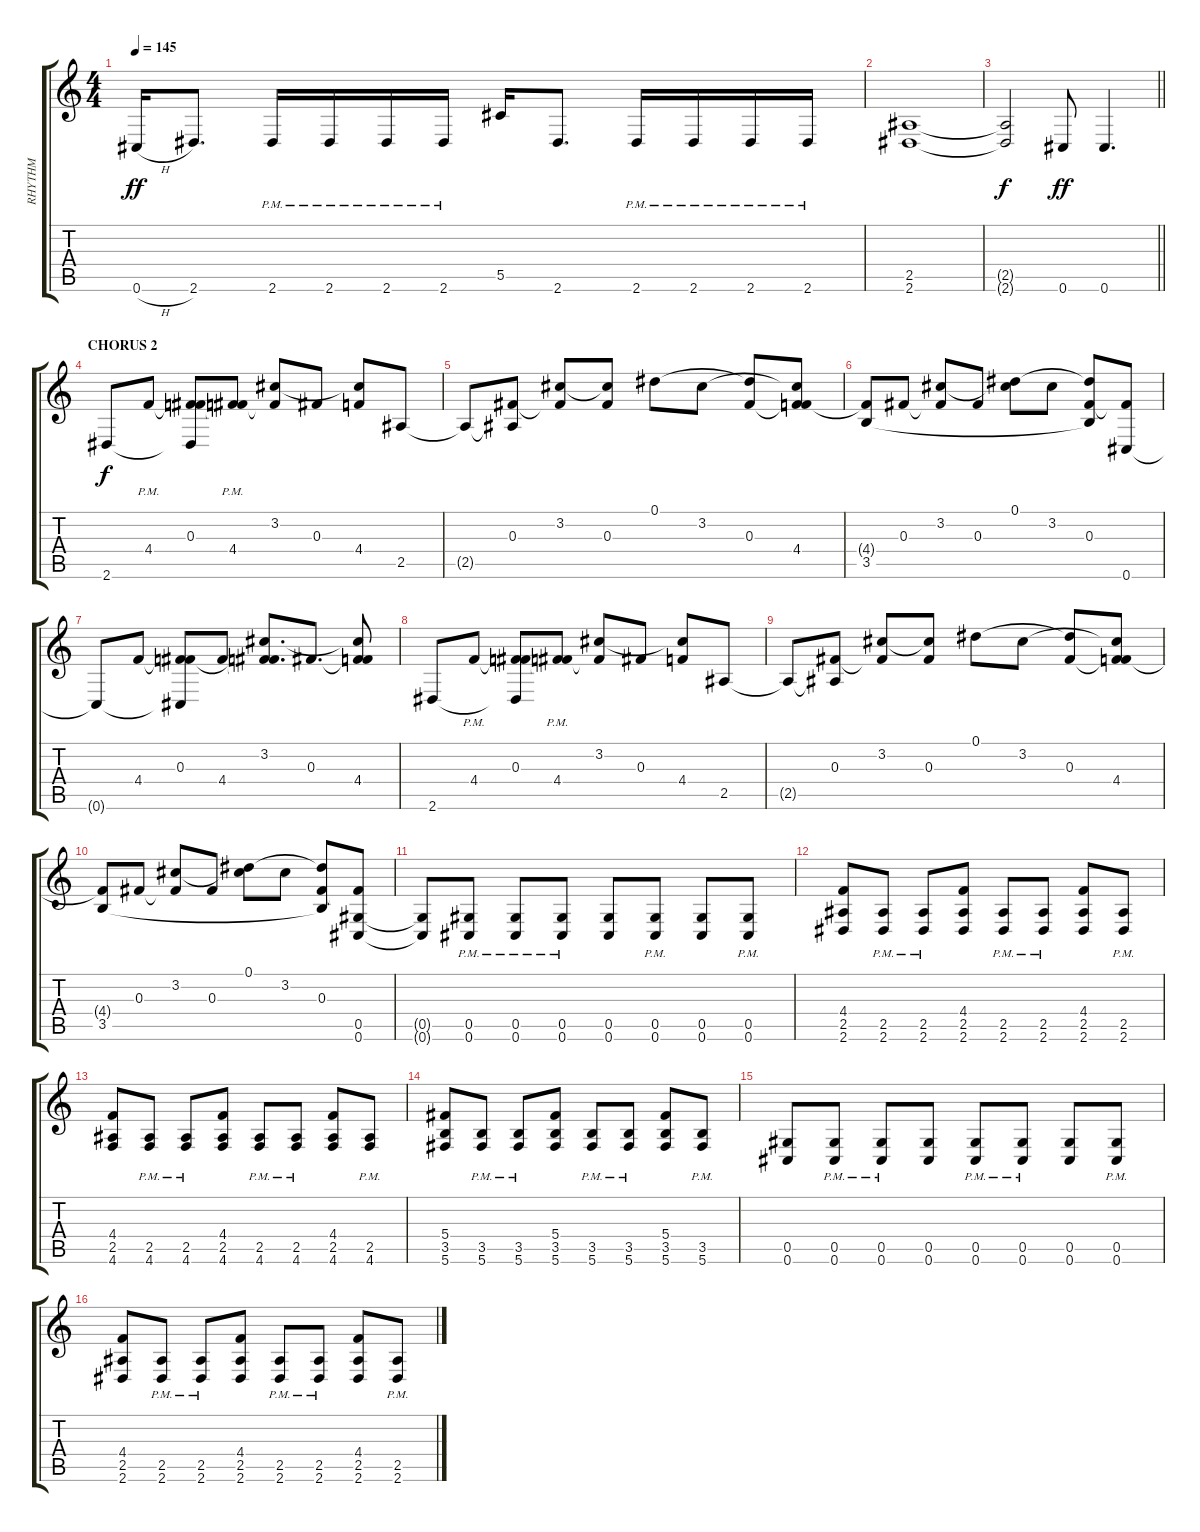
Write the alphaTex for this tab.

\track ("RHYTHM" "RHYTHM") {instrument overdrivenguitar}
\staff {score tabs}
\tuning (Eb4 Bb3 Gb3 Db3 Ab2 Db2) {hide}
\ts (4 4)
\tempo 145
\clef g2
\ks c
0.6{h}.16{dy ff} 2.6.8{d} 2.6{pm}.16 2.6{pm}.16 2.6{pm}.16 2.6{pm}.16 5.5.16 2.6.8{d} 2.6{pm}.16 2.6{pm}.16 2.6{pm}.16 2.6{pm}.16 |
(2.5 2.6).1 |
\barLineRight lightlight
(2.5{t} 2.6{t}).2{dy f} 0.6.8{dy ff} 0.6.4{d} |
\section ("" "CHORUS 2")
2.6.8{dy f} 4.4{pm}.8 (0.3 4.4{t} 2.6{t}).8 (0.3{t} 4.4{pm}).8 (3.2 4.4{t}).8 0.3.8 (3.2{t} 4.4).8 2.5.8 |
2.5{t}.8 (0.3 2.5{t}).8 (3.2 0.3{t}).8 (3.2{t} 0.3).8 0.1.8 3.2.8 (0.1{t} 0.3).8 (3.2{t} 0.3{t} 4.4).8 |
(4.4{t} 3.5).8 0.3.8 (3.2 0.3{t}).8 0.3.8 (0.1 3.2{t}).8 3.2.8 (0.1{t} 0.3 3.5{t}).8 (0.3{t} 0.6).8 |
0.6{t}.8 4.4.8 (0.3 4.4{t} 0.6{t}).8 4.4.8 (3.2 0.3{t} 4.4{t}).8{d} 0.3.8{d} (3.2{t} 0.3{t} 4.4).8 |
2.6.8 4.4{pm}.8 (0.3 4.4{t} 2.6{t}).8 (0.3{t} 4.4{pm}).8 (3.2 4.4{t}).8 0.3.8 (3.2{t} 4.4).8 2.5.8 |
2.5{t}.8 (0.3 2.5{t}).8 (3.2 0.3{t}).8 (3.2{t} 0.3).8 0.1.8 3.2.8 (0.1{t} 0.3).8 (3.2{t} 0.3{t} 4.4).8 |
(4.4{t} 3.5).8 0.3.8 (3.2 0.3{t}).8 0.3.8 (0.1 3.2{t}).8 3.2.8 (0.1{t} 0.3 3.5{t}).8 (0.3{t} 0.5 0.6).8 |
(0.5{t} 0.6{t}).8 (0.5{pm} 0.6{pm}).8 (0.5{pm} 0.6{pm}).8 (0.5{pm} 0.6{pm}).8 (0.5 0.6).8 (0.5{pm} 0.6{pm}).8 (0.5 0.6).8 (0.5{pm} 0.6{pm}).8 |
(4.4 2.5 2.6).8 (2.5{pm} 2.6{pm}).8 (2.5{pm} 2.6{pm}).8 (4.4 2.5 2.6).8 (2.5{pm} 2.6{pm}).8 (2.5{pm} 2.6{pm}).8 (4.4 2.5 2.6).8 (2.5{pm} 2.6{pm}).8 |
(4.4 2.5 4.6).8 (2.5{pm} 4.6{pm}).8 (2.5{pm} 4.6{pm}).8 (4.4 2.5 4.6).8 (2.5{pm} 4.6{pm}).8 (2.5{pm} 4.6{pm}).8 (4.4 2.5 4.6).8 (2.5{pm} 4.6{pm}).8 |
(5.4 3.5 5.6).8 (3.5{pm} 5.6{pm}).8 (3.5{pm} 5.6{pm}).8 (5.4 3.5 5.6).8 (3.5{pm} 5.6{pm}).8 (3.5{pm} 5.6{pm}).8 (5.4 3.5 5.6).8 (3.5{pm} 5.6{pm}).8 |
(0.5 0.6).8 (0.5{pm} 0.6{pm}).8 (0.5{pm} 0.6{pm}).8 (0.5 0.6).8 (0.5{pm} 0.6{pm}).8 (0.5{pm} 0.6{pm}).8 (0.5 0.6).8 (0.5{pm} 0.6{pm}).8 |
(4.4 2.5 2.6).8 (2.5{pm} 2.6{pm}).8 (2.5{pm} 2.6{pm}).8 (4.4 2.5 2.6).8 (2.5{pm} 2.6{pm}).8 (2.5{pm} 2.6{pm}).8 (4.4 2.5 2.6).8 (2.5{pm} 2.6{pm}).8
